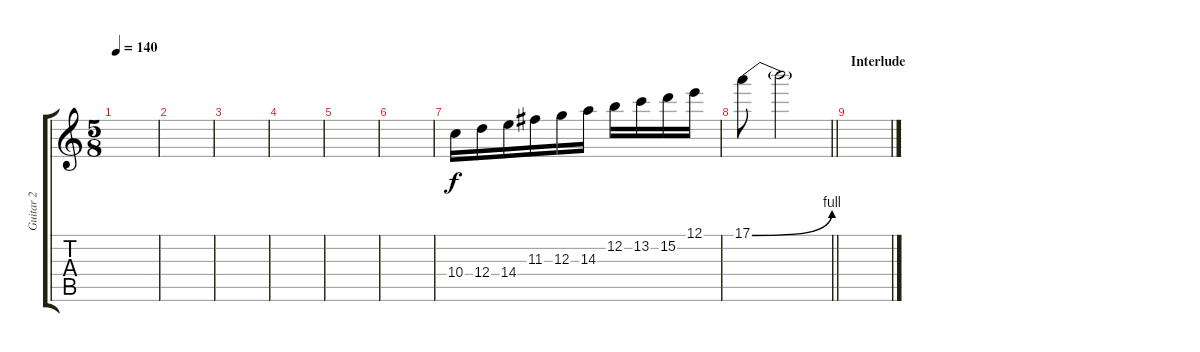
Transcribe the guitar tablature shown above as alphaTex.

\track ("Guitar 2" "Guitar 2") {instrument acousticguitarsteel}
\staff {score tabs}
\tuning (E4 B3 G3 D3 A2 E2) {hide}
\ts (5 8)
\tempo 140
\clef g2
\ks c
|
|
|
|
|
|
10.4.16 12.4.16 14.4.16 11.3.16 12.3.16 14.3.16 12.2.16 13.2.16 15.2.16 12.1.16 |
\barLineRight lightlight
17.1{be (bend 0 0 60 4)}.8 17.1{t}.2 |
\section ("" "Interlude")
